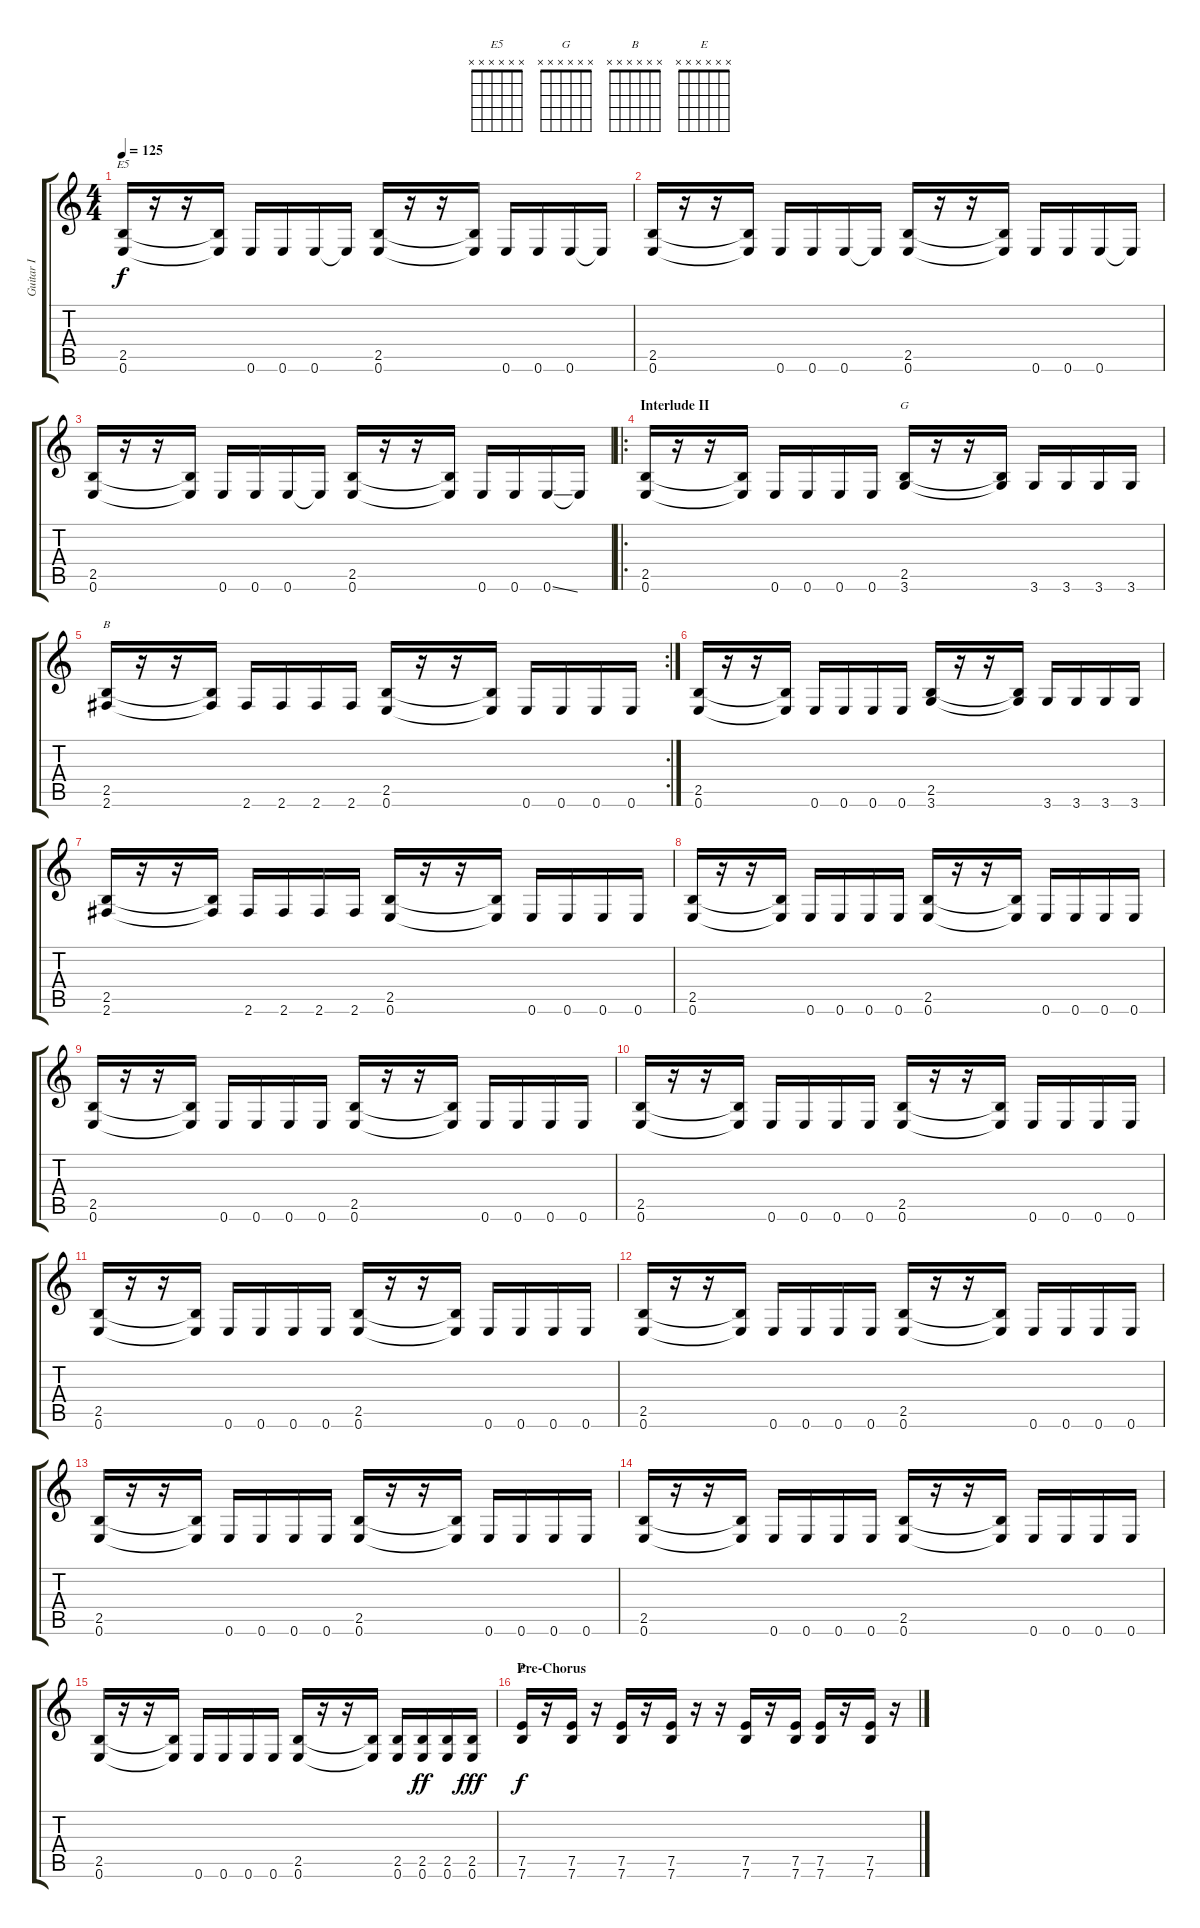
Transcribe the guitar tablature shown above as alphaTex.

\track ("Guitar I" "Guitar I") {instrument distortionguitar}
\staff {score tabs}
\tuning (E4 B3 G3 D3 A2 E2) {hide}
\chord ("E5" x x x x x x)
\chord ("G" x x x x x x)
\chord ("B" x x x x x x)
\chord ("E" x x x x x x)
\ts (4 4)
\tempo 125
\clef g2
\ks c
(2.5 0.6).16{ch "E5" dy f} r.16 r.16 (2.5{t} 0.6{t}).16 0.6.16 0.6.16 0.6.16 0.6{t}.16 (2.5 0.6).16 r.16 r.16 (2.5{t} 0.6{t}).16 0.6.16 0.6.16 0.6.16 0.6{t}.16 |
(2.5 0.6).16 r.16 r.16 (2.5{t} 0.6{t}).16 0.6.16 0.6.16 0.6.16 0.6{t}.16 (2.5 0.6).16 r.16 r.16 (2.5{t} 0.6{t}).16 0.6.16 0.6.16 0.6.16 0.6{t}.16 |
(2.5 0.6).16 r.16 r.16 (2.5{t} 0.6{t}).16 0.6.16 0.6.16 0.6.16 0.6{t}.16 (2.5 0.6).16 r.16 r.16 (2.5{t} 0.6{t}).16 0.6.16 0.6.16 0.6{ss}.16 0.6{t}.16 |
\ro
\section ("" "Interlude II")
(2.5 0.6).16 r.16 r.16 (2.5{t} 0.6{t}).16 0.6.16 0.6.16 0.6.16 0.6.16 (2.5 3.6).16{ch "G"} r.16 r.16 (2.5{t} 3.6{t}).16 3.6.16 3.6.16 3.6.16 3.6.16 |
\rc 2
(2.5 2.6).16{ch "B"} r.16 r.16 (2.5{t} 2.6{t}).16 2.6.16 2.6.16 2.6.16 2.6.16 (2.5 0.6).16 r.16 r.16 (2.5{t} 0.6{t}).16 0.6.16 0.6.16 0.6.16 0.6.16 |
(2.5 0.6).16 r.16 r.16 (2.5{t} 0.6{t}).16 0.6.16 0.6.16 0.6.16 0.6.16 (2.5 3.6).16 r.16 r.16 (2.5{t} 3.6{t}).16 3.6.16 3.6.16 3.6.16 3.6.16 |
(2.5 2.6).16 r.16 r.16 (2.5{t} 2.6{t}).16 2.6.16 2.6.16 2.6.16 2.6.16 (2.5 0.6).16 r.16 r.16 (2.5{t} 0.6{t}).16 0.6.16 0.6.16 0.6.16 0.6.16 |
(2.5 0.6).16 r.16 r.16 (2.5{t} 0.6{t}).16 0.6.16 0.6.16 0.6.16 0.6.16 (2.5 0.6).16 r.16 r.16 (2.5{t} 0.6{t}).16 0.6.16 0.6.16 0.6.16 0.6.16 |
(2.5 0.6).16 r.16 r.16 (2.5{t} 0.6{t}).16 0.6.16 0.6.16 0.6.16 0.6.16 (2.5 0.6).16 r.16 r.16 (2.5{t} 0.6{t}).16 0.6.16 0.6.16 0.6.16 0.6.16 |
(2.5 0.6).16 r.16 r.16 (2.5{t} 0.6{t}).16 0.6.16 0.6.16 0.6.16 0.6.16 (2.5 0.6).16 r.16 r.16 (2.5{t} 0.6{t}).16 0.6.16 0.6.16 0.6.16 0.6.16 |
(2.5 0.6).16 r.16 r.16 (2.5{t} 0.6{t}).16 0.6.16 0.6.16 0.6.16 0.6.16 (2.5 0.6).16 r.16 r.16 (2.5{t} 0.6{t}).16 0.6.16 0.6.16 0.6.16 0.6.16 |
(2.5 0.6).16 r.16 r.16 (2.5{t} 0.6{t}).16 0.6.16 0.6.16 0.6.16 0.6.16 (2.5 0.6).16 r.16 r.16 (2.5{t} 0.6{t}).16 0.6.16 0.6.16 0.6.16 0.6.16 |
(2.5 0.6).16 r.16 r.16 (2.5{t} 0.6{t}).16 0.6.16 0.6.16 0.6.16 0.6.16 (2.5 0.6).16 r.16 r.16 (2.5{t} 0.6{t}).16 0.6.16 0.6.16 0.6.16 0.6.16 |
(2.5 0.6).16 r.16 r.16 (2.5{t} 0.6{t}).16 0.6.16 0.6.16 0.6.16 0.6.16 (2.5 0.6).16 r.16 r.16 (2.5{t} 0.6{t}).16 0.6.16 0.6.16 0.6.16 0.6.16 |
(2.5 0.6).16 r.16 r.16 (2.5{t} 0.6{t}).16 0.6.16 0.6.16 0.6.16 0.6.16 (2.5 0.6).16 r.16 r.16 (2.5{t} 0.6{t}).16 (2.5 0.6).16 (2.5 0.6).16{dy ff} (2.5 0.6).16 (2.5 0.6).16{dy fff} |
\section ("" "Pre-Chorus")
(7.5 7.6).16{ch "E" dy f} r.16 (7.5 7.6).16 r.16 (7.5 7.6).16 r.16 (7.5 7.6).16 r.16 r.16 (7.5 7.6).16 r.16 (7.5 7.6).16 (7.5 7.6).16 r.16 (7.5 7.6).16 r.16
